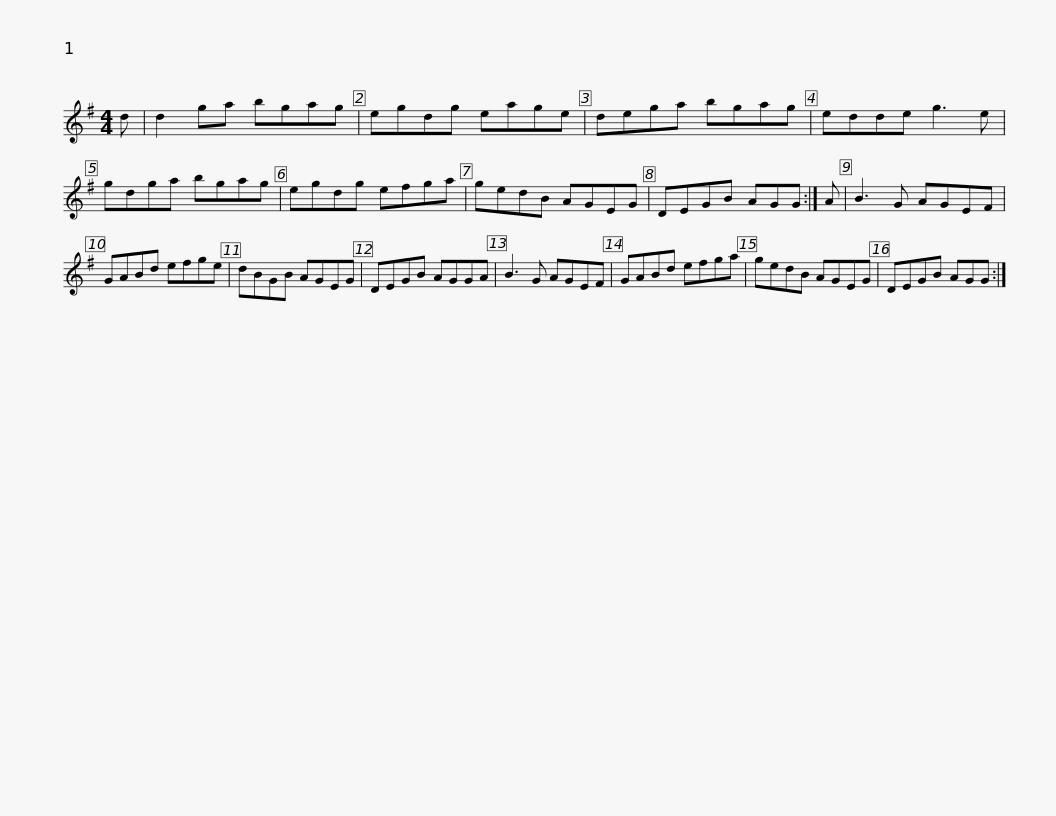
X:1
L:1/8
M:4/4
I:linebreak $
K:G
V:1 treble
V:1
 d | d2 ga bgag | egdg eage | dega bgag | edde g3 e | %5
 gdga bgag |$ egdg efga | gedB AGEG | DEGB AGG :| A | %10
 B3 G AGEF | GABd efge |$ dBGB AGEG | DEGB AGGA | B3 G AGEF | %15
 GABd efga | gedB AGEG | DEGB AGG :| %18
